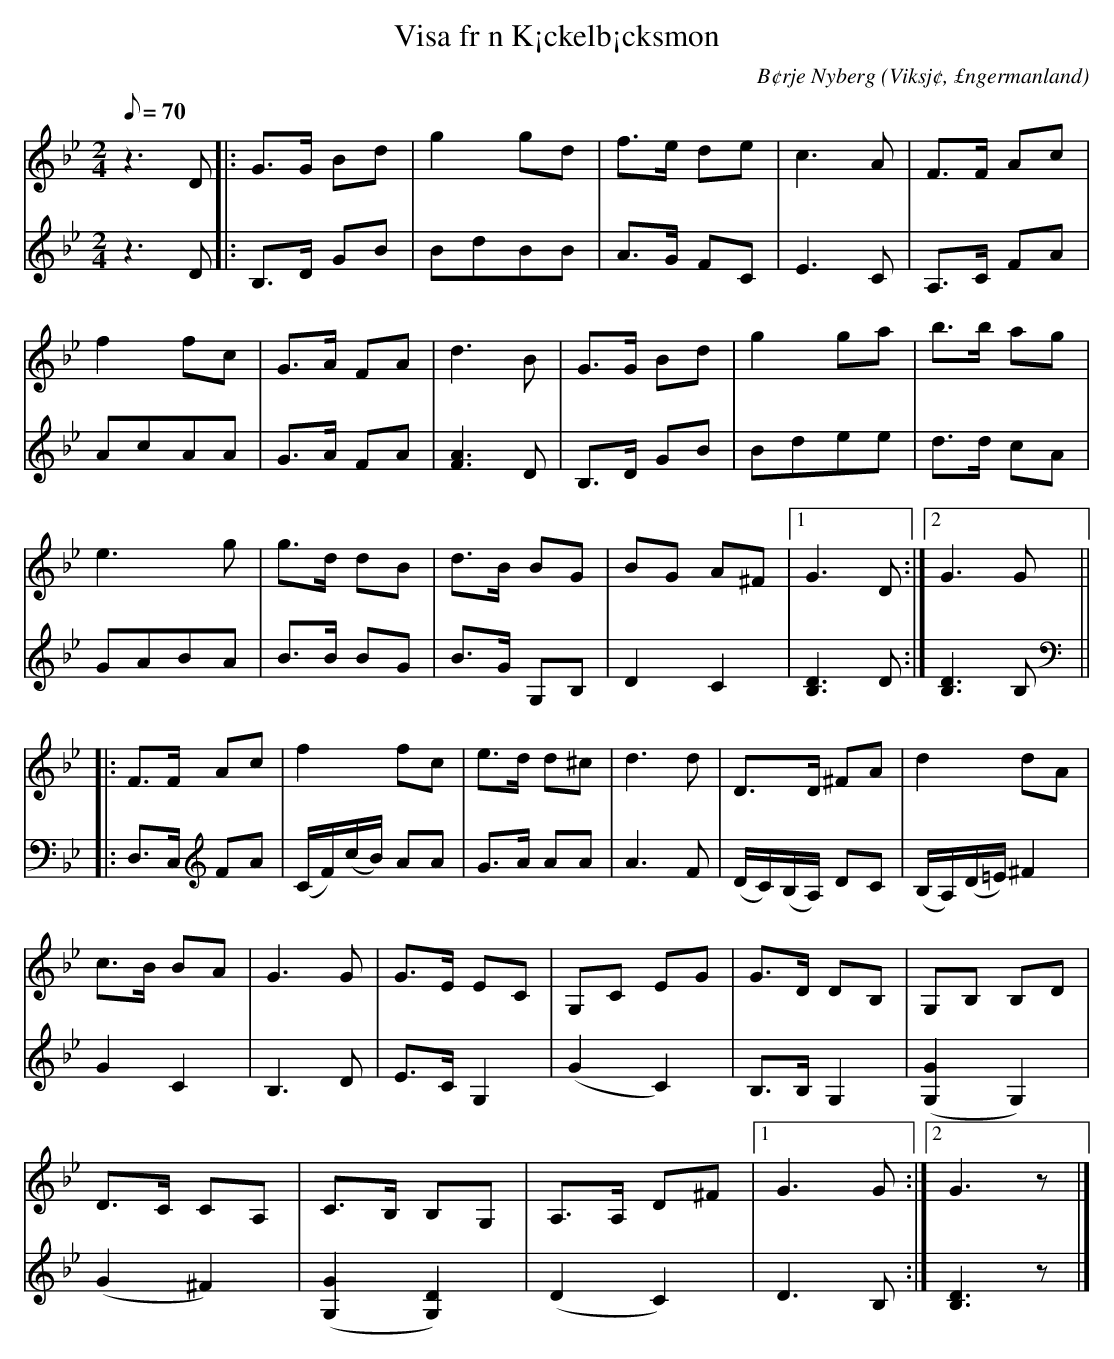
X:1
T:Visa fr n K¡ckelb¡cksmon
C:B¢rje Nyberg
O:Viksj¢, £ngermanland
M:2/4
L:1/8
Q:70
K:Gm
V:1
z2> D2|: G>G Bd | g2 gd | f>e de | c2>A2 | F>F Ac |
f2 fc | G>A FA | d2>B2 | G>G Bd |g2 ga | b>b ag |
e2> g2 | g>d dB |d>B BG |BG A^F |1 G2> D2 :|2 G2> G2 ||
|: F>F Ac | f2 fc | e>d d^c | d2>d2 | D>D ^FA | d2 dA |
c>B BA |G2> G2 | G>E EC | G,C EG | G>D DB, | G,B, B,D |
D>C CA, | C>B, B,G, | A,>A, D^F |1 G2> G2 :|2 G2> z2 |]
V:2
z2> D2 |: B,>D GB | BdBB | A>G FC | E2>C2 | A,>C FA |
AcAA | G>A FA| [A2F2]> D2 | B,>D GB | Bdee | d>d cA |
GABA | B>B BG | B>G G,B, | D2C2 | [D2B,2]> D2 :| [D2B,2]> B,2 ||
|: D,>C, FA | (C/2F/2)(c/2B/2) AA | G>A AA | A2> F2 | (D/2C/2)(B,/2A,/2) DC | (B,/2A,/2)(D/2=E/2) ^F2 |
G2 C2 | B,2> D2 | E>C G,2 |(G2 C2) | B,>B, G,2 | ([G,2G2] G,2) |
(G2 ^F2) | ([G2G,2] [D2G,2]) | (D2 C2) | D2> B,2 :| [D2B,2]> z2 |]
